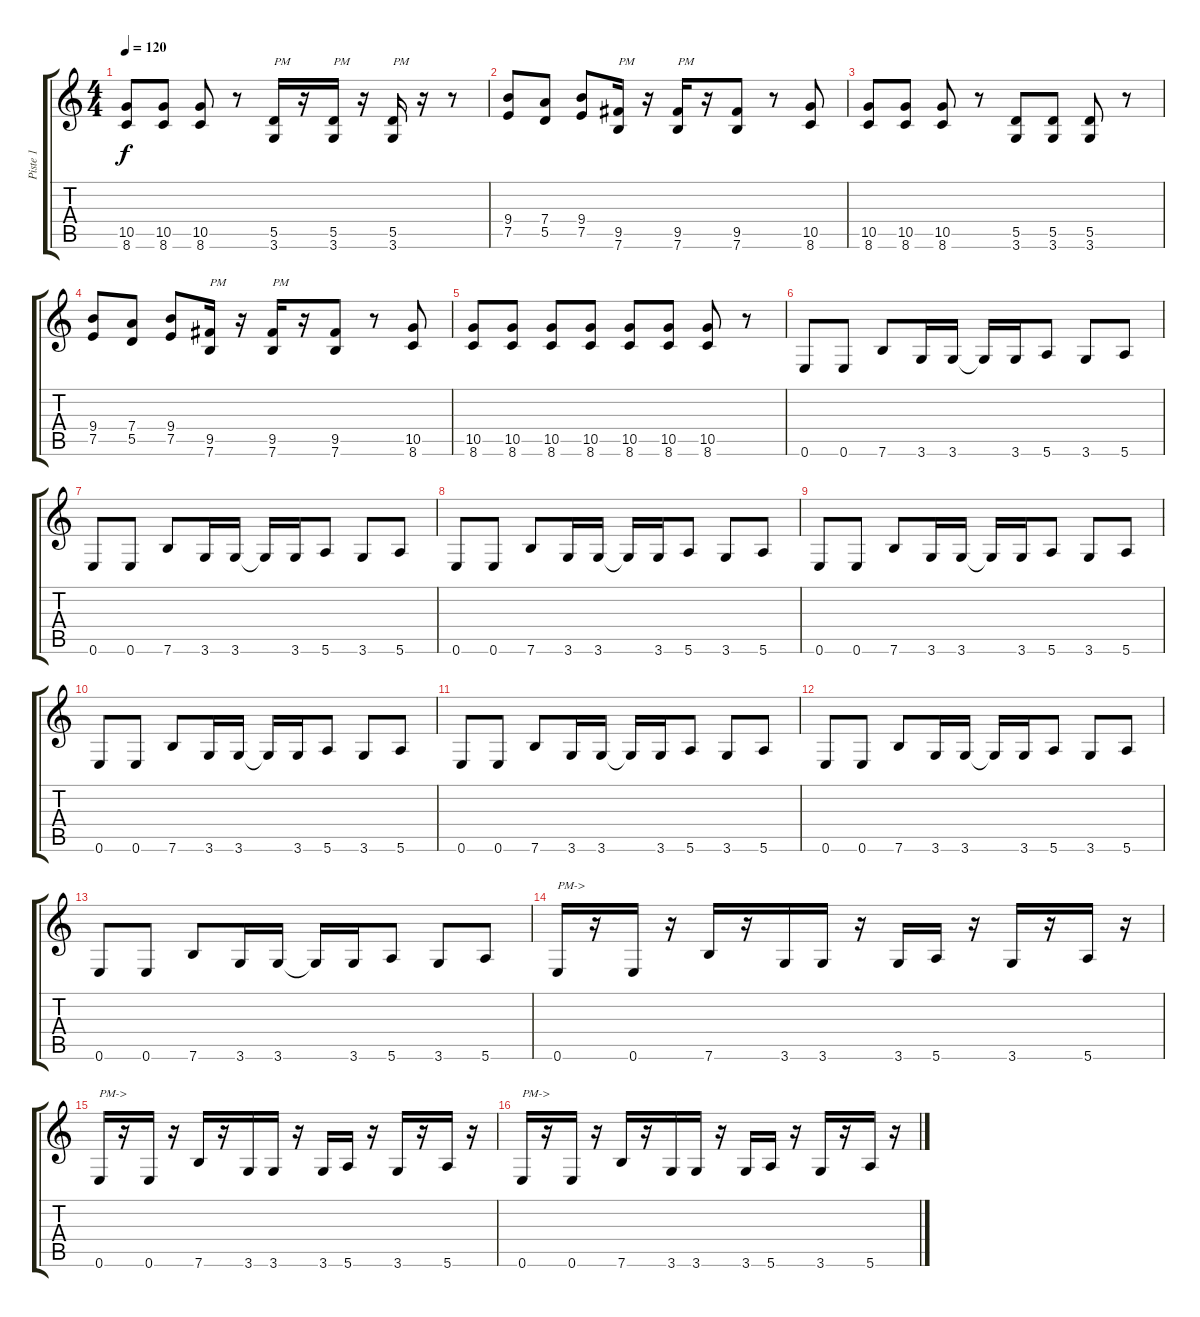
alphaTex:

\track ("Piste 1" "Piste 1") {instrument distortionguitar}
\staff {score tabs}
\tuning (E4 B3 G3 D3 A2 E2) {hide}
\ts (4 4)
\tempo 120
\clef g2
\ks c
(10.5 8.6).8{dy f} (10.5 8.6).8 (10.5 8.6).8 r.8 (5.5 3.6).16{txt "PM"} r.16 (5.5 3.6).16{txt "PM"} r.16 (5.5 3.6).16{txt "PM"} r.16 r.8 |
(9.4 7.5).8 (7.4 5.5).8 (9.4 7.5).8 (9.5 7.6).16{txt "PM"} r.16 (9.5 7.6).16{txt "PM"} r.16 (9.5 7.6).8 r.8 (10.5 8.6).8 |
(10.5 8.6).8 (10.5 8.6).8 (10.5 8.6).8 r.8 (5.5 3.6).8 (5.5 3.6).8 (5.5 3.6).8 r.8 |
(9.4 7.5).8 (7.4 5.5).8 (9.4 7.5).8 (9.5 7.6).16{txt "PM"} r.16 (9.5 7.6).16{txt "PM"} r.16 (9.5 7.6).8 r.8 (10.5 8.6).8 |
(10.5 8.6).8 (10.5 8.6).8 (10.5 8.6).8 (10.5 8.6).8 (10.5 8.6).8 (10.5 8.6).8 (10.5 8.6).8 r.8 |
0.6.8 0.6.8 7.6.8 3.6.16 3.6.16 3.6{t}.16 3.6.16 5.6.8 3.6.8 5.6.8 |
0.6.8 0.6.8 7.6.8 3.6.16 3.6.16 3.6{t}.16 3.6.16 5.6.8 3.6.8 5.6.8 |
0.6.8 0.6.8 7.6.8 3.6.16 3.6.16 3.6{t}.16 3.6.16 5.6.8 3.6.8 5.6.8 |
0.6.8 0.6.8 7.6.8 3.6.16 3.6.16 3.6{t}.16 3.6.16 5.6.8 3.6.8 5.6.8 |
0.6.8 0.6.8 7.6.8 3.6.16 3.6.16 3.6{t}.16 3.6.16 5.6.8 3.6.8 5.6.8 |
0.6.8 0.6.8 7.6.8 3.6.16 3.6.16 3.6{t}.16 3.6.16 5.6.8 3.6.8 5.6.8 |
0.6.8 0.6.8 7.6.8 3.6.16 3.6.16 3.6{t}.16 3.6.16 5.6.8 3.6.8 5.6.8 |
0.6.8 0.6.8 7.6.8 3.6.16 3.6.16 3.6{t}.16 3.6.16 5.6.8 3.6.8 5.6.8 |
0.6.16{txt "PM->"} r.16 0.6.16 r.16 7.6.16 r.16 3.6.16 3.6.16 r.16 3.6.16 5.6.16 r.16 3.6.16 r.16 5.6.16 r.16 |
0.6.16{txt "PM->"} r.16 0.6.16 r.16 7.6.16 r.16 3.6.16 3.6.16 r.16 3.6.16 5.6.16 r.16 3.6.16 r.16 5.6.16 r.16 |
0.6.16{txt "PM->"} r.16 0.6.16 r.16 7.6.16 r.16 3.6.16 3.6.16 r.16 3.6.16 5.6.16 r.16 3.6.16 r.16 5.6.16 r.16
